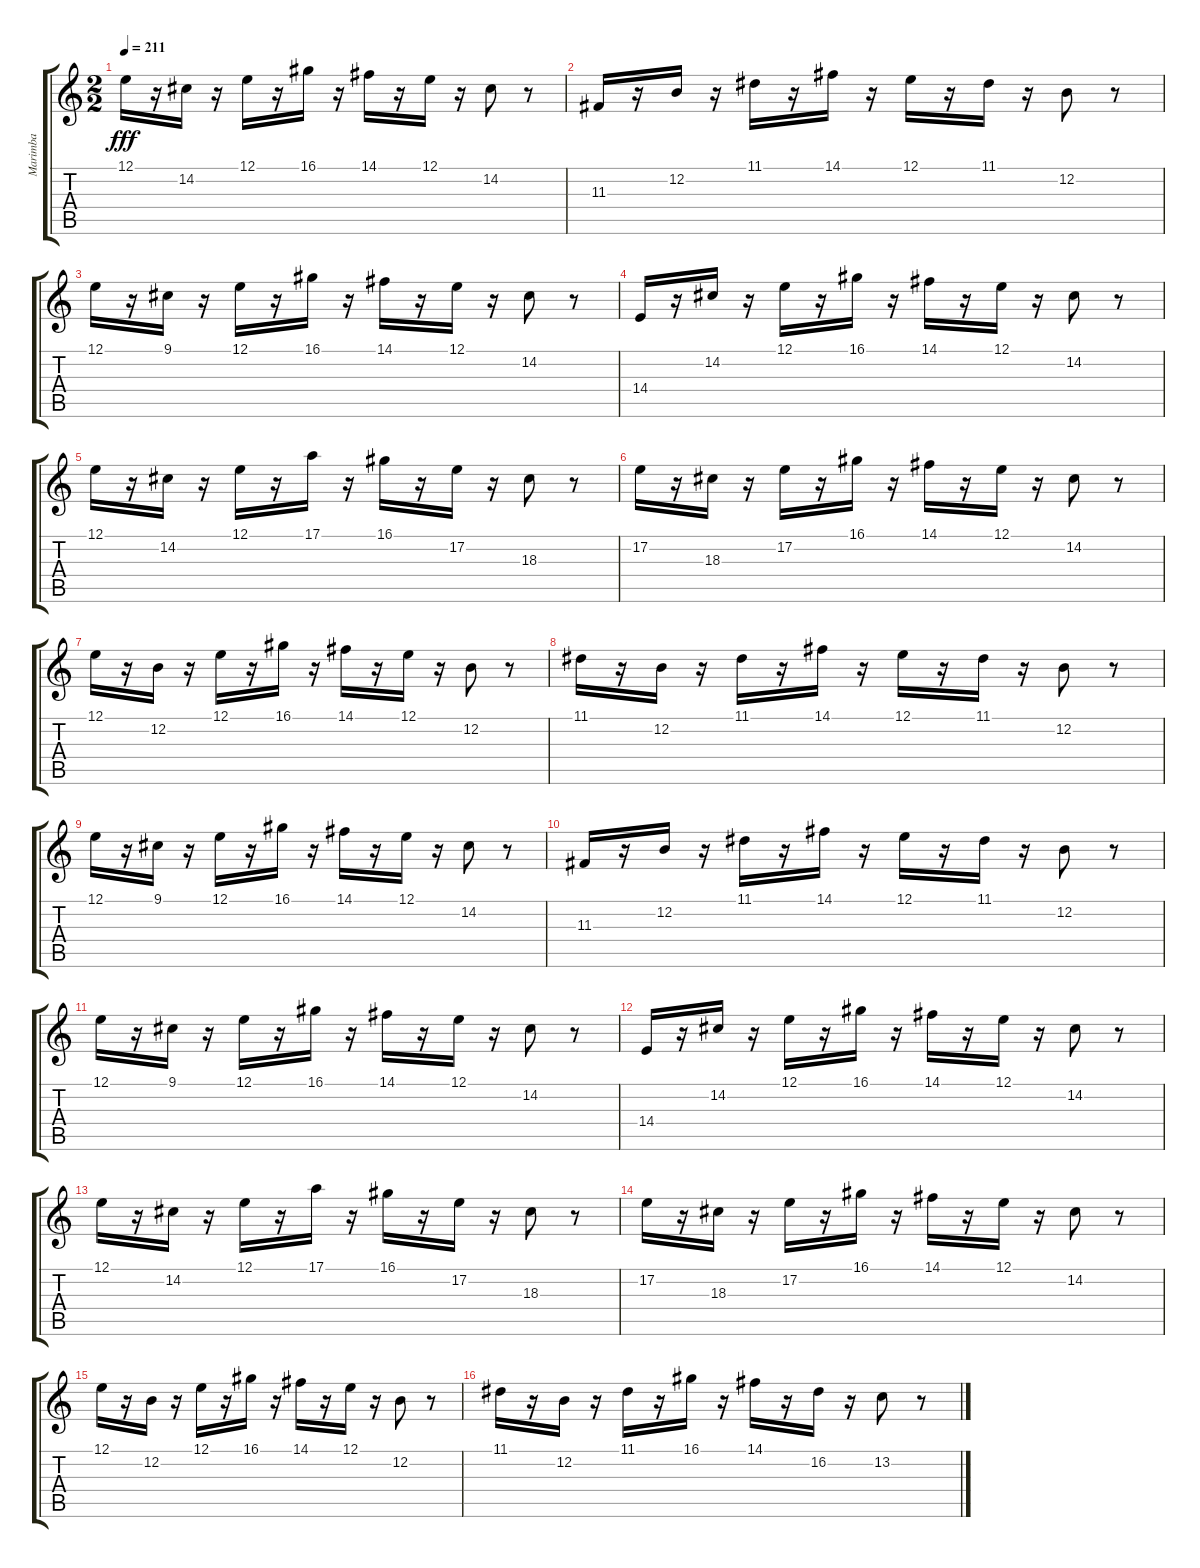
\track ("Marimba" "Marimba") {instrument marimba}
\staff {score tabs}
\tuning (E4 B3 G3 D3 A2 E2) {hide}
\ts (2 2)
\tempo 211
\clef g2
\ks c
12.1.16{dy fff} r.16 14.2.16 r.16 12.1.16 r.16 16.1.16 r.16 14.1.16 r.16 12.1.16 r.16 14.2.8 r.8 |
11.3.16 r.16 12.2.16 r.16 11.1.16 r.16 14.1.16 r.16 12.1.16 r.16 11.1.16 r.16 12.2.8 r.8 |
12.1.16 r.16 9.1.16 r.16 12.1.16 r.16 16.1.16 r.16 14.1.16 r.16 12.1.16 r.16 14.2.8 r.8 |
14.4.16 r.16 14.2.16 r.16 12.1.16 r.16 16.1.16 r.16 14.1.16 r.16 12.1.16 r.16 14.2.8 r.8 |
12.1.16 r.16 14.2.16 r.16 12.1.16 r.16 17.1.16 r.16 16.1.16 r.16 17.2.16 r.16 18.3.8 r.8 |
17.2.16 r.16 18.3.16 r.16 17.2.16 r.16 16.1.16 r.16 14.1.16 r.16 12.1.16 r.16 14.2.8 r.8 |
12.1.16 r.16 12.2.16 r.16 12.1.16 r.16 16.1.16 r.16 14.1.16 r.16 12.1.16 r.16 12.2.8 r.8 |
11.1.16 r.16 12.2.16 r.16 11.1.16 r.16 14.1.16 r.16 12.1.16 r.16 11.1.16 r.16 12.2.8 r.8 |
12.1.16 r.16 9.1.16 r.16 12.1.16 r.16 16.1.16 r.16 14.1.16 r.16 12.1.16 r.16 14.2.8 r.8 |
11.3.16 r.16 12.2.16 r.16 11.1.16 r.16 14.1.16 r.16 12.1.16 r.16 11.1.16 r.16 12.2.8 r.8 |
12.1.16 r.16 9.1.16 r.16 12.1.16 r.16 16.1.16 r.16 14.1.16 r.16 12.1.16 r.16 14.2.8 r.8 |
14.4.16 r.16 14.2.16 r.16 12.1.16 r.16 16.1.16 r.16 14.1.16 r.16 12.1.16 r.16 14.2.8 r.8 |
12.1.16 r.16 14.2.16 r.16 12.1.16 r.16 17.1.16 r.16 16.1.16 r.16 17.2.16 r.16 18.3.8 r.8 |
17.2.16 r.16 18.3.16 r.16 17.2.16 r.16 16.1.16 r.16 14.1.16 r.16 12.1.16 r.16 14.2.8 r.8 |
12.1.16 r.16 12.2.16 r.16 12.1.16 r.16 16.1.16 r.16 14.1.16 r.16 12.1.16 r.16 12.2.8 r.8 |
11.1.16 r.16 12.2.16 r.16 11.1.16 r.16 16.1.16 r.16 14.1.16 r.16 16.2.16 r.16 13.2.8 r.8
